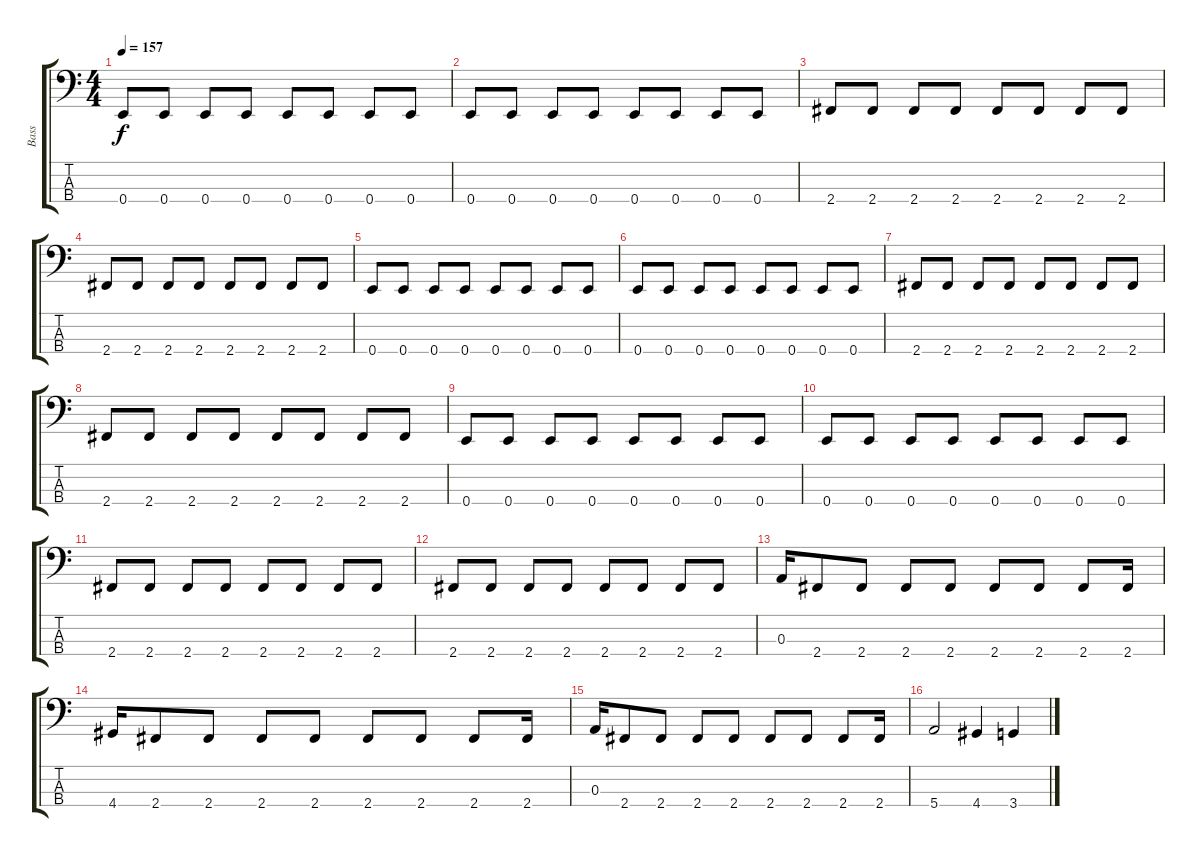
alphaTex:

\track ("Bass" "Bass") {instrument electricbassfinger}
\staff {score tabs}
\tuning (G2 D2 A1 E1) {hide}
\ts (4 4)
\tempo 157
\clef f4
\ks c
0.4.8{dy f} 0.4.8 0.4.8 0.4.8 0.4.8 0.4.8 0.4.8 0.4.8 |
0.4.8 0.4.8 0.4.8 0.4.8 0.4.8 0.4.8 0.4.8 0.4.8 |
2.4.8 2.4.8 2.4.8 2.4.8 2.4.8 2.4.8 2.4.8 2.4.8 |
2.4.8 2.4.8 2.4.8 2.4.8 2.4.8 2.4.8 2.4.8 2.4.8 |
0.4.8 0.4.8 0.4.8 0.4.8 0.4.8 0.4.8 0.4.8 0.4.8 |
0.4.8 0.4.8 0.4.8 0.4.8 0.4.8 0.4.8 0.4.8 0.4.8 |
2.4.8 2.4.8 2.4.8 2.4.8 2.4.8 2.4.8 2.4.8 2.4.8 |
2.4.8 2.4.8 2.4.8 2.4.8 2.4.8 2.4.8 2.4.8 2.4.8 |
0.4.8 0.4.8 0.4.8 0.4.8 0.4.8 0.4.8 0.4.8 0.4.8 |
0.4.8 0.4.8 0.4.8 0.4.8 0.4.8 0.4.8 0.4.8 0.4.8 |
2.4.8 2.4.8 2.4.8 2.4.8 2.4.8 2.4.8 2.4.8 2.4.8 |
2.4.8 2.4.8 2.4.8 2.4.8 2.4.8 2.4.8 2.4.8 2.4.8 |
0.3.16 2.4.8 2.4.8 2.4.8 2.4.8 2.4.8 2.4.8 2.4.8 2.4.16 |
4.4.16 2.4.8 2.4.8 2.4.8 2.4.8 2.4.8 2.4.8 2.4.8 2.4.16 |
0.3.16 2.4.8 2.4.8 2.4.8 2.4.8 2.4.8 2.4.8 2.4.8 2.4.16 |
5.4.2 4.4.4 3.4.4
